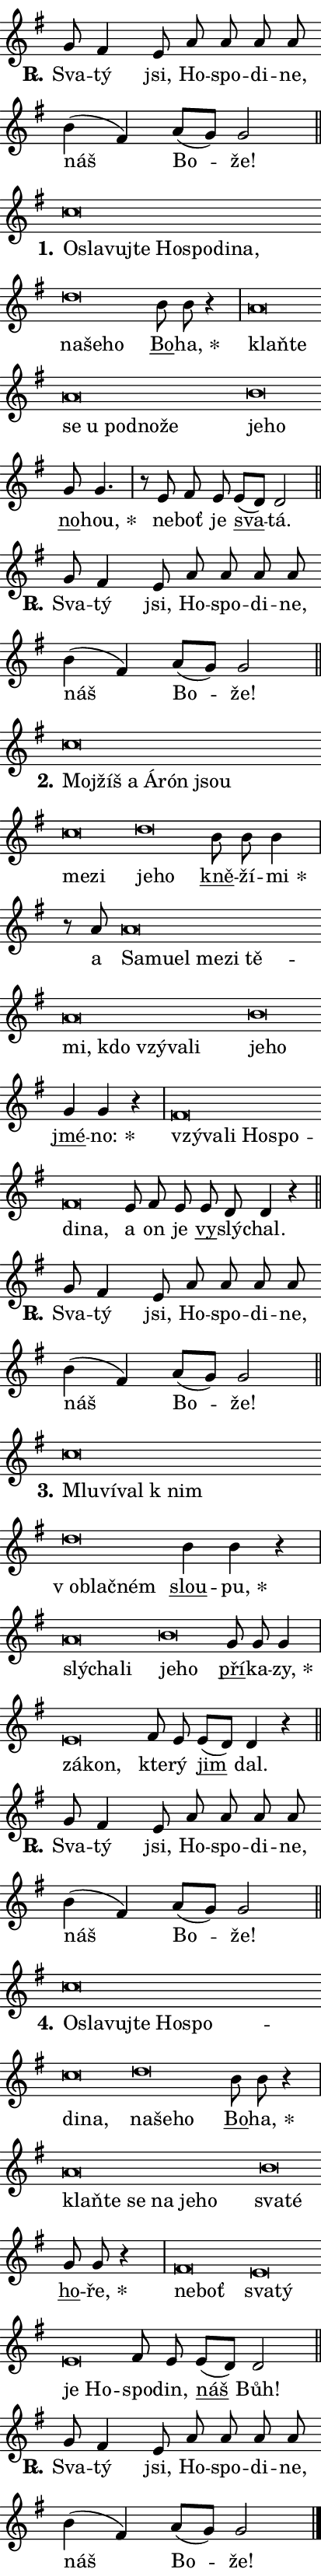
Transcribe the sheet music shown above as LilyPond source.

\version "2.22.1"
\header { tagline = "" }
\paper {
  indent = 0\cm
  top-margin = 0\cm
  right-margin = 0\cm
  bottom-margin = 0\cm
  left-margin = 0\cm
  paper-width = 7\cm
  page-breaking = #ly:one-page-breaking
  system-system-spacing.basic-distance = #11
  score-system-spacing.basic-distance = #11
  ragged-last = ##f
}


%% Author: Thomas Morley
%% https://lists.gnu.org/archive/html/lilypond-user/2020-05/msg00002.html
#(define (line-position grob)
"Returns position of @var[grob} in current system:
   @code{'start}, if at first time-step
   @code{'end}, if at last time-step
   @code{'middle} otherwise
"
  (let* ((col (ly:item-get-column grob))
         (ln (ly:grob-object col 'left-neighbor))
         (rn (ly:grob-object col 'right-neighbor))
         (col-to-check-left (if (ly:grob? ln) ln col))
         (col-to-check-right (if (ly:grob? rn) rn col))
         (break-dir-left
           (and
             (ly:grob-property col-to-check-left 'non-musical #f)
             (ly:item-break-dir col-to-check-left)))
         (break-dir-right
           (and
             (ly:grob-property col-to-check-right 'non-musical #f)
             (ly:item-break-dir col-to-check-right))))
        (cond ((eqv? 1 break-dir-left) 'start)
              ((eqv? -1 break-dir-right) 'end)
              (else 'middle))))

#(define (tranparent-at-line-position vctor)
  (lambda (grob)
  "Relying on @code{line-position} select the relevant enry from @var{vctor}.
Used to determine transparency,"
    (case (line-position grob)
      ((end) (not (vector-ref vctor 0)))
      ((middle) (not (vector-ref vctor 1)))
      ((start) (not (vector-ref vctor 2))))))

noteHeadBreakVisibility =
#(define-music-function (break-visibility)(vector?)
"Makes @code{NoteHead}s transparent relying on @var{break-visibility}"
#{
  \override NoteHead.transparent =
    #(tranparent-at-line-position break-visibility)
#})

#(define delete-ledgers-for-transparent-note-heads
  (lambda (grob)
    "Reads whether a @code{NoteHead} is transparent.
If so this @code{NoteHead} is removed from @code{'note-heads} from
@var{grob}, which is supposed to be @code{LedgerLineSpanner}.
As a result ledgers are not printed for this @code{NoteHead}"
    (let* ((nhds-array (ly:grob-object grob 'note-heads))
           (nhds-list
             (if (ly:grob-array? nhds-array)
                 (ly:grob-array->list nhds-array)
                 '()))
           ;; Relies on the transparent-property being done before
           ;; Staff.LedgerLineSpanner.after-line-breaking is executed.
           ;; This is fragile ...
           (to-keep
             (remove
               (lambda (nhd)
                 (ly:grob-property nhd 'transparent #f))
               nhds-list)))
      ;; TODO find a better method to iterate over grob-arrays, similiar
      ;; to filter/remove etc for lists
      ;; For now rebuilt from scratch
      (set! (ly:grob-object grob 'note-heads)  '())
      (for-each
        (lambda (nhd)
          (ly:pointer-group-interface::add-grob grob 'note-heads nhd))
        to-keep))))

hideNotes = {
  \noteHeadBreakVisibility #begin-of-line-visible
}
unHideNotes = {
  \noteHeadBreakVisibility #all-visible
}

% work-around for resetting accidentals
% https://lilypond.org/doc/v2.23/Documentation/notation/displaying-rhythms#unmetered-music
cadenzaMeasure = {
  \cadenzaOff
  \partial 1024 s1024
  \cadenzaOn
}

#(define-markup-command (accent layout props text) (markup?)
  "Underline accented syllable"
  (interpret-markup layout props
    #{\markup \override #'(offset . 4.3) \underline { #text }#}))

responsum = \markup \concat {
  "R" \hspace #-1.05 \path #0.1 #'((moveto 0 0.07) (lineto 0.9 0.8)) \hspace #0.05 "."
}

\layout {
    \context {
        \Staff
        \remove "Time_signature_engraver"
        \override LedgerLineSpanner.after-line-breaking = #delete-ledgers-for-transparent-note-heads
    }
    \context {
        \Voice {
            \override NoteHead.output-attributes = #'((class . "notehead"))
            \override Hairpin.height = #0.55
        }
    }
    \context {
        \Lyrics {
            \override StanzaNumber.output-attributes = #'((class . "stanzanumber"))
            \override LyricSpace.minimum-distance = #0.9
            \override LyricText.font-name = #"TeX Gyre Schola"
            \override LyricText.font-size = 1
            \override StanzaNumber.font-name = #"TeX Gyre Schola Bold"
            \override StanzaNumber.font-size = 1
        }
    }
}

% magnetic-lyrics.ily
%
%   written by
%     Jean Abou Samra <jean@abou-samra.fr>
%     Werner Lemberg <wl@gnu.org>
%
%   adapted by
%     Jiri Hon <jiri.hon@gmail.com>
%
% Version 2022-Apr-15

% https://www.mail-archive.com/lilypond-user@gnu.org/msg149350.html

#(define (Left_hyphen_pointer_engraver context)
   "Collect syllable-hyphen-syllable occurrences in lyrics and store
them in properties.  This engraver only looks to the left.  For
example, if the lyrics input is @code{foo -- bar}, it does the
following.

@itemize @bullet
@item
Set the @code{text} property of the @code{LyricHyphen} grob between
@q{foo} and @q{bar} to @code{foo}.

@item
Set the @code{left-hyphen} property of the @code{LyricText} grob with
text @q{foo} to the @code{LyricHyphen} grob between @q{foo} and
@q{bar}.
@end itemize

Use this auxiliary engraver in combination with the
@code{lyric-@/text::@/apply-@/magnetic-@/offset!} hook."
   (let ((hyphen #f)
         (text #f))
     (make-engraver
      (acknowledgers
       ((lyric-syllable-interface engraver grob source-engraver)
        (set! text grob)))
      (end-acknowledgers
       ((lyric-hyphen-interface engraver grob source-engraver)
        ;(when (not (grob::has-interface grob 'lyric-space-interface))
          (set! hyphen grob)));)
      ((stop-translation-timestep engraver)
       (when (and text hyphen)
         (ly:grob-set-object! text 'left-hyphen hyphen))
       (set! text #f)
       (set! hyphen #f)))))

#(define (lyric-text::apply-magnetic-offset! grob)
   "If the space between two syllables is less than the value in
property @code{LyricText@/.details@/.squash-threshold}, move the right
syllable to the left so that it gets concatenated with the left
syllable.

Use this function as a hook for
@code{LyricText@/.after-@/line-@/breaking} if the
@code{Left_@/hyphen_@/pointer_@/engraver} is active."
   (let ((hyphen (ly:grob-object grob 'left-hyphen #f)))
     (when hyphen
       (let ((left-text (ly:spanner-bound hyphen LEFT)))
         (when (grob::has-interface left-text 'lyric-syllable-interface)
           (let* ((common (ly:grob-common-refpoint grob left-text X))
                  (this-x-ext (ly:grob-extent grob common X))
                  (left-x-ext
                   (begin
                     ;; Trigger magnetism for left-text.
                     (ly:grob-property left-text 'after-line-breaking)
                     (ly:grob-extent left-text common X)))
                  ;; `delta` is the gap width between two syllables.
                  (delta (- (interval-start this-x-ext)
                            (interval-end left-x-ext)))
                  (details (ly:grob-property grob 'details))
                  (threshold (assoc-get 'squash-threshold details 0.2)))
             (when (< delta threshold)
               (let* (;; We have to manipulate the input text so that
                      ;; ligatures crossing syllable boundaries are not
                      ;; disabled.  For languages based on the Latin
                      ;; script this is essentially a beautification.
                      ;; However, for non-Western scripts it can be a
                      ;; necessity.
                      (lt (ly:grob-property left-text 'text))
                      (rt (ly:grob-property grob 'text))
                      (is-space (grob::has-interface hyphen 'lyric-space-interface))
                      (space (if is-space " " ""))
                      (space-markup (grob-interpret-markup grob " "))
                      (space-size (interval-length (ly:stencil-extent space-markup X)))
                      (extra-delta (if is-space space-size 0))
                      ;; Append new syllable.
                      (ltrt-space (if (and (string? lt) (string? rt))
                                (string-append lt space rt)
                                (make-concat-markup (list lt space rt))))
                      ;; Right-align `ltrt` to the right side.
                      (ltrt-space-markup (grob-interpret-markup
                               grob
                               (make-translate-markup
                                (cons (interval-length this-x-ext) 0)
                                (make-right-align-markup ltrt-space)))))
                 (begin
                   ;; Don't print `left-text`.
                   (ly:grob-set-property! left-text 'stencil #f)
                   ;; Set text and stencil (which holds all collected
                   ;; syllables so far) and shift it to the left.
                   (ly:grob-set-property! grob 'text ltrt-space)
                   (ly:grob-set-property! grob 'stencil ltrt-space-markup)
                   (ly:grob-translate-axis! grob (- (- delta extra-delta)) X))))))))))


#(define (lyric-hyphen::displace-bounds-first grob)
   ;; Make very sure this callback isn't triggered too early.
   (let ((left (ly:spanner-bound grob LEFT))
         (right (ly:spanner-bound grob RIGHT)))
     (ly:grob-property left 'after-line-breaking)
     (ly:grob-property right 'after-line-breaking)
     (ly:lyric-hyphen::print grob)))

squashThreshold = #0.4

\layout {
  \context {
    \Lyrics
    \consists #Left_hyphen_pointer_engraver
    \override LyricText.after-line-breaking =
      #lyric-text::apply-magnetic-offset!
    \override LyricHyphen.stencil = #lyric-hyphen::displace-bounds-first
    \override LyricText.details.squash-threshold = \squashThreshold
    \override LyricHyphen.minimum-distance = 0
    \override LyricHyphen.minimum-length = \squashThreshold
  }
}

squash = \override LyricText.details.squash-threshold = 9999
unSquash = \override LyricText.details.squash-threshold = \squashThreshold

left = \override LyricText.self-alignment-X = #LEFT
unLeft = \revert LyricText.self-alignment-X

starOffset = #(lambda (grob) 
                (let ((x_offset (ly:self-alignment-interface::aligned-on-x-parent grob)))
                  (if (= x_offset 0) 0 (+ x_offset 1.2))))

star = #(define-music-function (syllable)(string?)
"Append star separator at the end of a syllable"
#{
  \once \override LyricText.X-offset = #starOffset
  \lyricmode { \markup {
    #syllable
    \override #'((font-name . "TeX Gyre Schola Bold")) \hspace #0.2 \lower #0.65 \larger "*"
  } }
#})

starAccent = #(define-music-function (syllable)(string?)
"Append star separator at the end of a syllable and make accent"
#{
  \once \override LyricText.X-offset = #starOffset
  \lyricmode { \markup {
    \accent #syllable
    \override #'((font-name . "TeX Gyre Schola Bold")) \hspace #0.2 \lower #0.65 \larger "*"
  } }
#})

breath = #(define-music-function (syllable)(string?)
"Append breathing indicator at the end of a syllable"
#{
  \lyricmode { \markup { #syllable "+" } }
#})

optionalBreath = #(define-music-function (syllable)(string?)
"Append optional breathing indicator at the end of a syllable"
#{
  \lyricmode { \markup { #syllable "(+)" } }
#})


\score {
    <<
        \new Voice = "melody" { \cadenzaOn \key g \major \relative { g'8 fis4 e8 a a a a \bar "" b4( fis) a8[( g)] g2 \cadenzaMeasure \bar "||" \break }
\relative { c''\breve*1/16 \hideNotes \breve*1/16 \bar "" \breve*1/16 \bar "" \breve*1/16 \bar "" \breve*1/16 \bar "" \breve*1/16 \bar "" \breve*1/16 \breve*1/16 \bar "" \unHideNotes d\breve*1/16 \hideNotes \breve*1/16 \breve*1/16 \bar "" \unHideNotes \bar "" b8 b r4 \cadenzaMeasure \bar "|" a\breve*1/16 \hideNotes \breve*1/16 \bar "" \breve*1/16 \bar "" \breve*1/16 \bar "" \breve*1/16 \bar "" \breve*1/16 \breve*1/16 \bar "" \unHideNotes b\breve*1/16 \hideNotes \breve*1/16 \bar "" \unHideNotes \bar "" g8 g4. \cadenzaMeasure \bar "|" r8 e8 fis8 e \bar "" e[( d)] d2 \cadenzaMeasure \bar "||" \break }
\relative { g'8 fis4 e8 a a a a \bar "" b4( fis) a8[( g)] g2 \cadenzaMeasure \bar "||" \break }
\relative { c''\breve*1/16 \hideNotes \breve*1/16 \bar "" \breve*1/16 \bar "" \breve*1/16 \bar "" \breve*1/16 \bar "" \breve*1/16 \bar "" \breve*1/16 \breve*1/16 \bar "" \unHideNotes d\breve*1/16 \hideNotes \breve*1/16 \bar "" \unHideNotes \bar "" b8 b b4 \cadenzaMeasure \bar "|" r8 a8 a\breve*1/16 \hideNotes \breve*1/16 \bar "" \breve*1/16 \bar "" \breve*1/16 \bar "" \breve*1/16 \bar "" \breve*1/16 \bar "" \breve*1/16 \bar "" \breve*1/16 \bar "" \breve*1/16 \breve*1/16 \bar "" \unHideNotes b\breve*1/16 \hideNotes \breve*1/16 \bar "" \unHideNotes \bar "" g4 g r \cadenzaMeasure \bar "|" fis\breve*1/16 \hideNotes \breve*1/16 \bar "" \breve*1/16 \bar "" \breve*1/16 \bar "" \breve*1/16 \bar "" \breve*1/16 \breve*1/16 \bar "" \unHideNotes e8 fis8 e \bar "" e d d4 r \cadenzaMeasure \bar "||" \break }
\relative { g'8 fis4 e8 a a a a \bar "" b4( fis) a8[( g)] g2 \cadenzaMeasure \bar "||" \break }
\relative { c''\breve*1/16 \hideNotes \breve*1/16 \bar "" \breve*1/16 \breve*1/16 \bar "" \unHideNotes d\breve*1/16 \hideNotes \breve*1/16 \breve*1/16 \bar "" \unHideNotes \bar "" b4 b r \cadenzaMeasure \bar "|" a\breve*1/16 \hideNotes \breve*1/16 \breve*1/16 \bar "" \unHideNotes b\breve*1/16 \hideNotes \breve*1/16 \bar "" \unHideNotes \bar "" g8 g g4 \cadenzaMeasure \bar "|" e\breve*1/16 \hideNotes \breve*1/16 \bar "" \unHideNotes fis8 e \bar "" e[( d)] d4 r \cadenzaMeasure \bar "||" \break }
\relative { g'8 fis4 e8 a a a a \bar "" b4( fis) a8[( g)] g2 \cadenzaMeasure \bar "||" \break }
\relative { c''\breve*1/16 \hideNotes \breve*1/16 \bar "" \breve*1/16 \bar "" \breve*1/16 \bar "" \breve*1/16 \bar "" \breve*1/16 \bar "" \breve*1/16 \breve*1/16 \bar "" \unHideNotes d\breve*1/16 \hideNotes \breve*1/16 \breve*1/16 \bar "" \unHideNotes \bar "" b8 b r4 \cadenzaMeasure \bar "|" a\breve*1/16 \hideNotes \breve*1/16 \bar "" \breve*1/16 \bar "" \breve*1/16 \bar "" \breve*1/16 \breve*1/16 \bar "" \unHideNotes b\breve*1/16 \hideNotes \breve*1/16 \bar "" \unHideNotes \bar "" g8 g r4 \cadenzaMeasure \bar "|" fis\breve*1/16 \hideNotes \breve*1/16 \bar "" \unHideNotes e\breve*1/16 \hideNotes \breve*1/16 \bar "" \breve*1/16 \breve*1/16 \bar "" \unHideNotes fis8 e \bar "" e[( d)] d2 \cadenzaMeasure \bar "||" \break }
\relative { g'8 fis4 e8 a a a a \bar "" b4( fis) a8[( g)] g2 \cadenzaMeasure \bar "||" \break } \bar "|." }
        \new Lyrics \lyricsto "melody" { \lyricmode { \set stanza = \responsum
Sva -- tý jsi, Ho -- spo -- di -- ne, náš Bo -- že!
\set stanza = "1."
\left O -- \squash sla -- vuj -- te Ho -- spo -- di -- na, \left \unLeft \unSquash na -- \squash še -- ho \unLeft \unSquash \markup \accent Bo -- \star ha, \left klaň -- \squash te se u pod -- no -- že \left \unLeft \unSquash je -- \squash ho \unLeft \unSquash \markup \accent no -- \star hou, ne -- boť je \markup \accent sva -- tá.
\set stanza = \responsum
Sva -- tý jsi, Ho -- spo -- di -- ne, náš Bo -- že!
\set stanza = "2."
\left Moj -- \squash žíš a Á -- rón jsou me -- zi \left \unLeft \unSquash je -- \squash ho \unLeft \unSquash \markup \accent kně -- ží -- \star mi a \left Sa -- \squash muel me -- zi tě -- mi, kdo vzý -- va -- li \left \unLeft \unSquash je -- \squash ho \unLeft \unSquash \markup \accent jmé -- \star no: \left vzý -- \squash va -- li Ho -- spo -- di -- na, \unLeft \unSquash a on je \markup \accent vy -- slý -- chal.
\set stanza = \responsum
Sva -- tý jsi, Ho -- spo -- di -- ne, náš Bo -- že!
\set stanza = "3."
\left Mlu -- \squash ví -- val "k nim" \left \unLeft \unSquash "v ob" -- \squash lač -- ném \unLeft \unSquash \markup \accent slou -- \star pu, \left slý -- \squash cha -- li \left \unLeft \unSquash je -- \squash ho \unLeft \unSquash \markup \accent pří -- ka -- \star zy, \left zá -- \squash kon, \unLeft \unSquash kte -- rý \markup \accent jim dal.
\set stanza = \responsum
Sva -- tý jsi, Ho -- spo -- di -- ne, náš Bo -- že!
\set stanza = "4."
\left O -- \squash sla -- vuj -- te Ho -- spo -- di -- na, \left \unLeft \unSquash na -- \squash še -- ho \unLeft \unSquash \markup \accent Bo -- \star ha, \left klaň -- \squash te se na je -- ho \left \unLeft \unSquash sva -- \squash té \unLeft \unSquash \markup \accent ho -- \star ře, \left ne -- \squash boť \left \unLeft \unSquash sva -- \squash tý je Ho -- \unLeft \unSquash spo -- din, \markup \accent náš Bůh!
\set stanza = \responsum
Sva -- tý jsi, Ho -- spo -- di -- ne, náš Bo -- že! } }
    >>
    \layout {}
}
